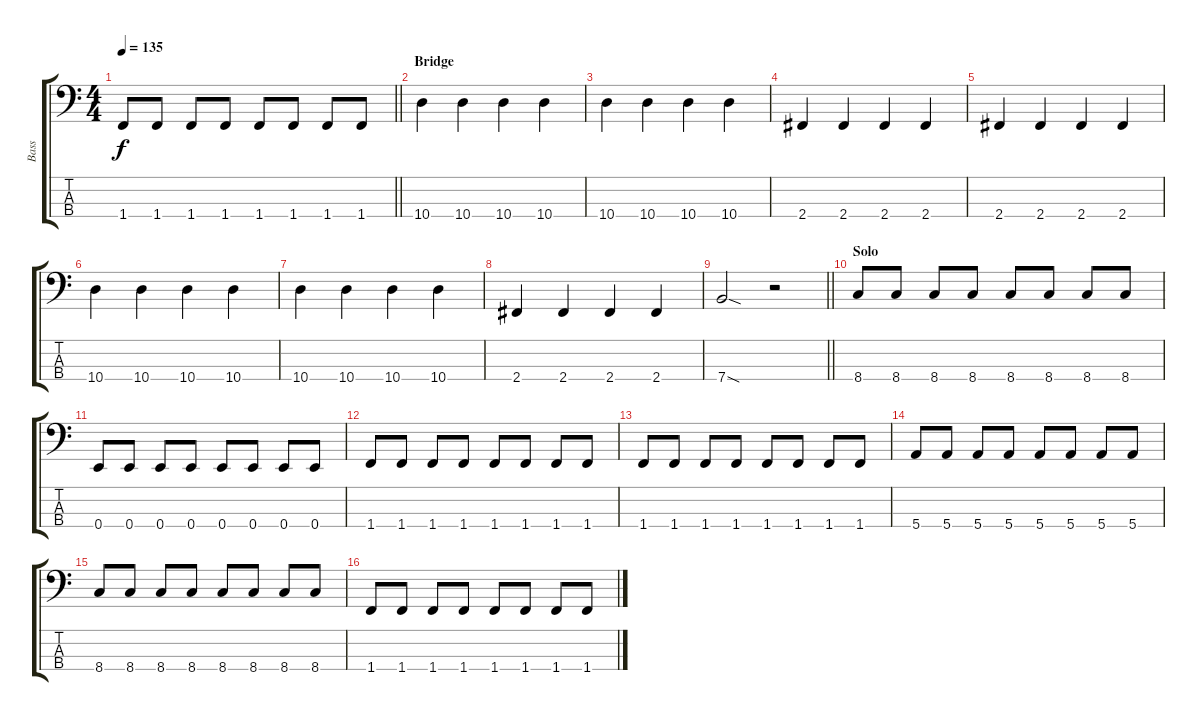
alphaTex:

\track ("Bass" "Bass") {instrument electricbassfinger}
\staff {score tabs}
\tuning (G2 D2 A1 E1) {hide}
\ts (4 4)
\tempo 135
\clef f4
\barLineRight lightlight
\ks c
1.4.8{dy f} 1.4.8 1.4.8 1.4.8 1.4.8 1.4.8 1.4.8 1.4.8 |
\section ("" "Bridge")
10.4.4{volume 11} 10.4.4 10.4.4 10.4.4 |
10.4.4 10.4.4 10.4.4 10.4.4 |
2.4.4 2.4.4 2.4.4 2.4.4 |
2.4.4 2.4.4 2.4.4 2.4.4 |
10.4.4 10.4.4 10.4.4 10.4.4 |
10.4.4 10.4.4 10.4.4 10.4.4 |
2.4.4 2.4.4 2.4.4 2.4.4 |
\barLineRight lightlight
7.4{sod}.2 r.2 |
\section ("" "Solo")
8.4.8 8.4.8 8.4.8 8.4.8 8.4.8 8.4.8 8.4.8 8.4.8 |
0.4.8 0.4.8 0.4.8 0.4.8 0.4.8 0.4.8 0.4.8 0.4.8 |
1.4.8 1.4.8 1.4.8 1.4.8 1.4.8 1.4.8 1.4.8 1.4.8 |
1.4.8 1.4.8 1.4.8 1.4.8 1.4.8 1.4.8 1.4.8 1.4.8 |
5.4.8 5.4.8 5.4.8 5.4.8 5.4.8 5.4.8 5.4.8 5.4.8 |
8.4.8 8.4.8 8.4.8 8.4.8 8.4.8 8.4.8 8.4.8 8.4.8 |
1.4.8 1.4.8 1.4.8 1.4.8 1.4.8 1.4.8 1.4.8 1.4.8
